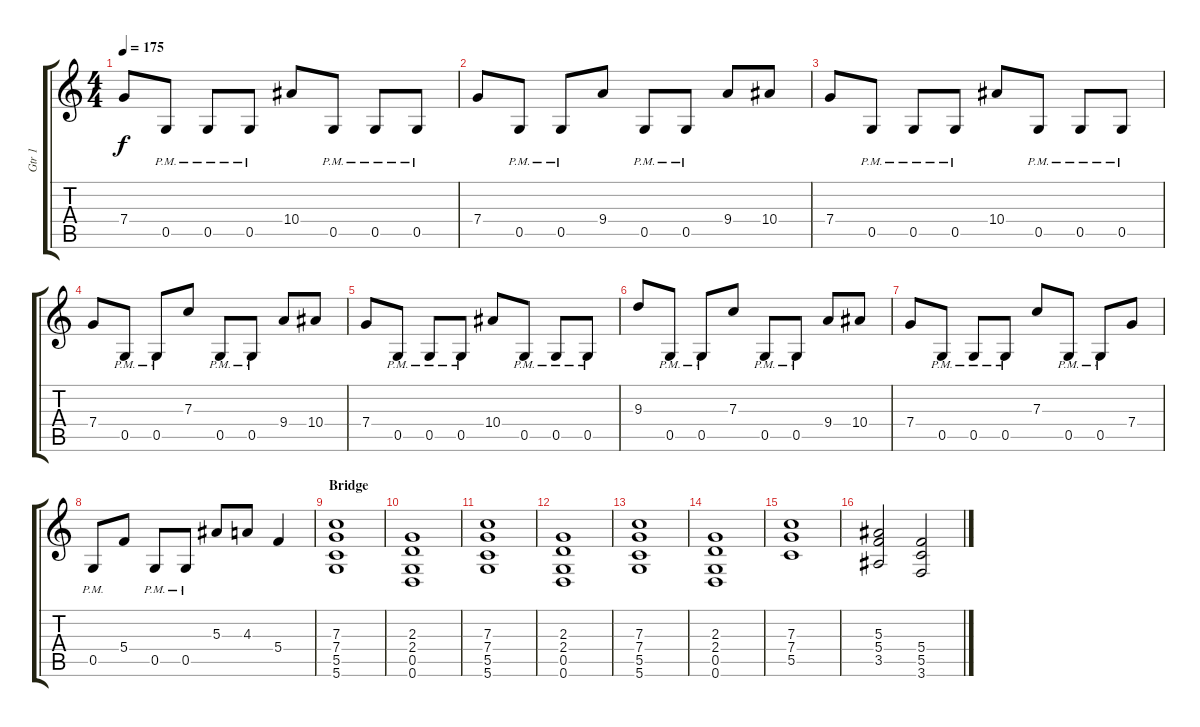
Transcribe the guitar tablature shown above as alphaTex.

\track ("Gtr 1" "Gtr 1") {instrument distortionguitar}
\staff {score tabs}
\tuning (D4 A3 F3 C3 G2 D2) {hide}
\ts (4 4)
\tempo 175
\clef g2
\ks c
7.4.8{dy f} 0.5{pm}.8 0.5{pm}.8 0.5{pm}.8 10.4.8 0.5{pm}.8 0.5{pm}.8 0.5{pm}.8 |
7.4.8 0.5{pm}.8 0.5{pm}.8 9.4.8 0.5{pm}.8 0.5{pm}.8 9.4.8 10.4.8 |
7.4.8 0.5{pm}.8 0.5{pm}.8 0.5{pm}.8 10.4.8 0.5{pm}.8 0.5{pm}.8 0.5{pm}.8 |
7.4.8 0.5{pm}.8 0.5{pm}.8 7.3.8 0.5{pm}.8 0.5{pm}.8 9.4.8 10.4.8 |
7.4.8 0.5{pm}.8 0.5{pm}.8 0.5{pm}.8 10.4.8 0.5{pm}.8 0.5{pm}.8 0.5{pm}.8 |
9.3.8 0.5{pm}.8 0.5{pm}.8 7.3.8 0.5{pm}.8 0.5{pm}.8 9.4.8 10.4.8 |
7.4.8 0.5{pm}.8 0.5{pm}.8 0.5{pm}.8 7.3.8 0.5{pm}.8 0.5{pm}.8 7.4.8 |
0.5{pm}.8 5.4.8 0.5{pm}.8 0.5{pm}.8 5.3.8 4.3.8 5.4.4 |
\section ("" "Bridge")
(7.3 7.4 5.5 5.6).1 |
(2.3 2.4 0.5 0.6).1 |
(7.3 7.4 5.5 5.6).1 |
(2.3 2.4 0.5 0.6).1 |
(7.3 7.4 5.5 5.6).1 |
(2.3 2.4 0.5 0.6).1 |
(7.3 7.4 5.5).1 |
(5.3 5.4 3.5).2 (5.4 5.5 3.6).2
